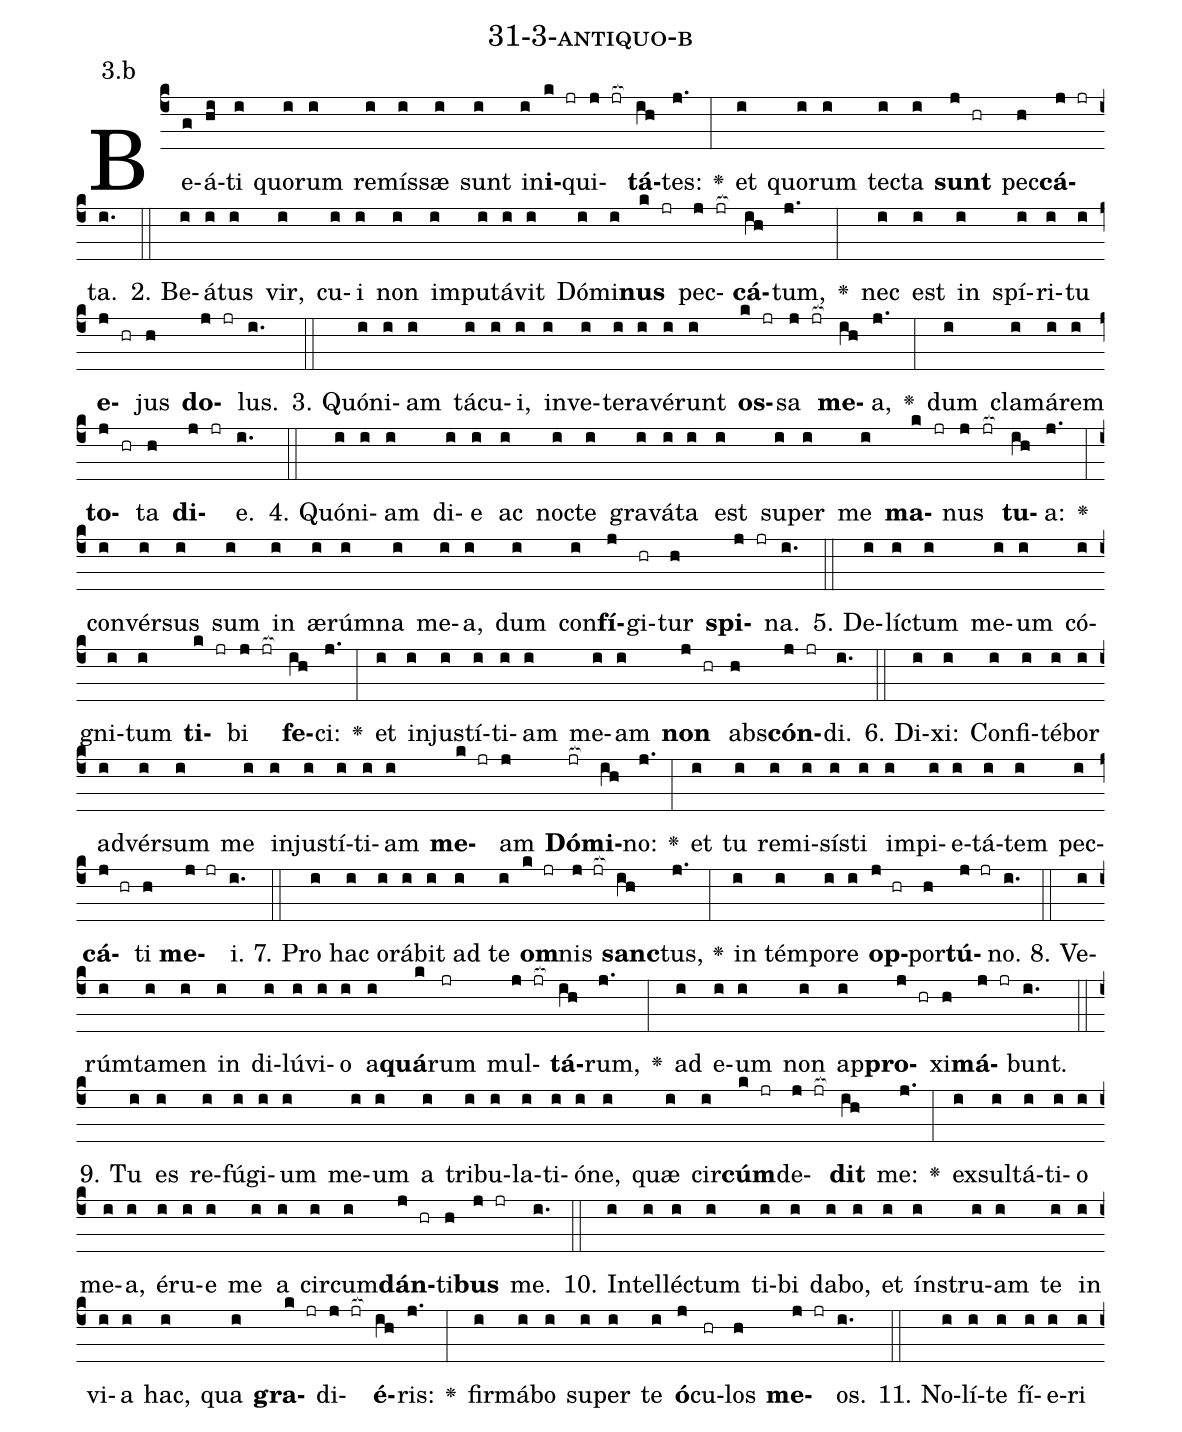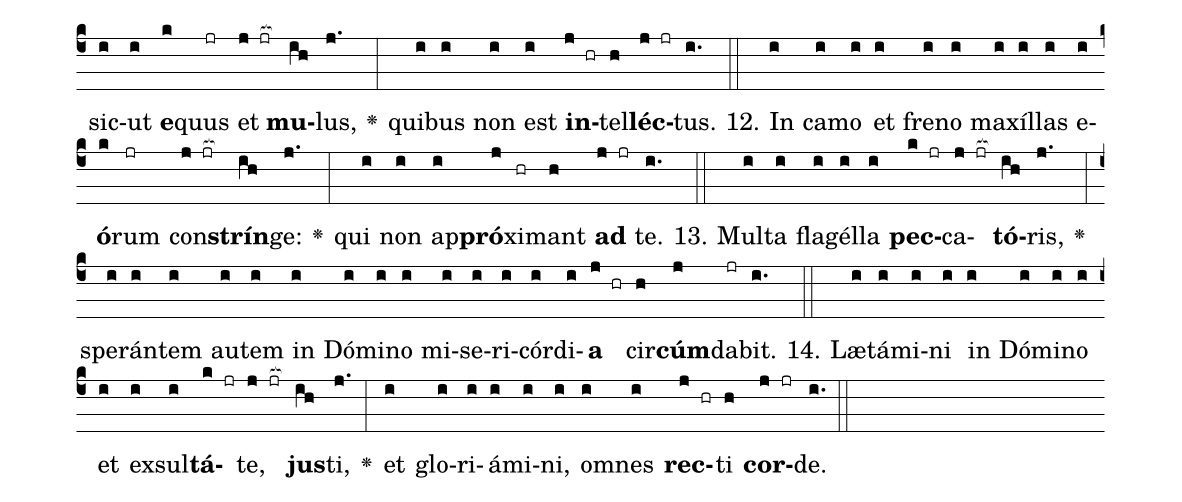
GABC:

name: 31-3-antiquo-b;
annotation: 3.b;
%%
(c4)Be(g)á(hi)ti(i) quo(i)rum(i) re(i)mís(i)sæ(i) sunt(i) in(i)<b>i</b>(k jr)qui(j jr[ocb:1{])<b>tá</b>(ih[ocb:0}])tes:(j.) <v>\greheightstar</v>(:) et(i) quo(i)rum(i) tec(i)ta(i) <b>sunt</b>(j hr) pec(h)<b>cá</b>(j jr)ta.(i.) (::)
2. Be(i)á(i)tus(i) vir,(i) cu(i)i(i) non(i) im(i)pu(i)tá(i)vit(i) Dó(i)mi(i)<b>nus</b>(k jr) pec(j jr[ocb:1{])<b>cá</b>(ih[ocb:0}])tum,(j.) <v>\greheightstar</v>(:) nec(i) est(i) in(i) spí(i)ri(i)tu(i) <b>e</b>(j hr)jus(h) <b>do</b>(j jr)lus.(i.) (::)
3. Quón(i)i(i)am(i) tá(i)cu(i)i,(i) in(i)ve(i)te(i)ra(i)vé(i)runt(i) <b>os</b>(k jr)sa(j jr[ocb:1{]) <b>me</b>(ih[ocb:0}])a,(j.) <v>\greheightstar</v>(:) dum(i) cla(i)má(i)rem(i) <b>to</b>(j hr)ta(h) <b>di</b>(j jr)e.(i.) (::)
4. Quón(i)i(i)am(i) di(i)e(i) ac(i) noc(i)te(i) gra(i)vá(i)ta(i) est(i) su(i)per(i) me(i) <b>ma</b>(k jr)nus(j jr[ocb:1{]) <b>tu</b>(ih[ocb:0}])a:(j.) <v>\greheightstar</v>(:) con(i)vér(i)sus(i) sum(i) in(i) æ(i)rúm(i)na(i) me(i)a,(i) dum(i) con(i)<b>fí</b>(j)gi(hr)tur(h) <b>spi</b>(j jr)na.(i.) (::)
5. De(i)líc(i)tum(i) me(i)um(i) có(i)gni(i)tum(i) <b>ti</b>(k jr)bi(j jr[ocb:1{]) <b>fe</b>(ih[ocb:0}])ci:(j.) <v>\greheightstar</v>(:) et(i) in(i)jus(i)tí(i)ti(i)am(i) me(i)am(i) <b>non</b>(j hr) abs(h)<b>cón</b>(j jr)di.(i.) (::)
6. Di(i)xi:(i) Con(i)fi(i)té(i)bor(i) ad(i)vér(i)sum(i) me(i) in(i)jus(i)tí(i)ti(i)am(i) <b>me</b>(k jr)am(j) <b>Dó</b>(jr[ocb:1{])<b>mi</b>(ih[ocb:0}])no:(j.) <v>\greheightstar</v>(:) et(i) tu(i) re(i)mi(i)sís(i)ti(i) im(i)pi(i)e(i)tá(i)tem(i) pec(i)<b>cá</b>(j hr)ti(h) <b>me</b>(j jr)i.(i.) (::)
7. Pro(i) hac(i) o(i)rá(i)bit(i) ad(i) te(i) <b>om</b>(k jr)nis(j jr[ocb:1{]) <b>sanc</b>(ih[ocb:0}])tus,(j.) <v>\greheightstar</v>(:) in(i) tém(i)po(i)re(i) <b>op</b>(j hr)por(h)<b>tú</b>(j jr)no.(i.) (::)
8. Ve(i)rúm(i)ta(i)men(i) in(i) di(i)lú(i)vi(i)o(i) a(i)<b>quá</b>(k)rum(jr) mul(j jr[ocb:1{])<b>tá</b>(ih[ocb:0}])rum,(j.) <v>\greheightstar</v>(:) ad(i) e(i)um(i) non(i) ap(i)<b>pro</b>(j hr)xi(h)<b>má</b>(j jr)bunt.(i.) (::)
9. Tu(i) es(i) re(i)fú(i)gi(i)um(i) me(i)um(i) a(i) tri(i)bu(i)la(i)ti(i)ó(i)ne,(i) quæ(i) cir(i)<b>cúm</b>(k jr)de(j jr[ocb:1{])<b>dit</b>(ih[ocb:0}]) me:(j.) <v>\greheightstar</v>(:) ex(i)sul(i)tá(i)ti(i)o(i) me(i)a,(i) é(i)ru(i)e(i) me(i) a(i) cir(i)cum(i)<b>dán</b>(j hr)ti(h)<b>bus</b>(j jr) me.(i.) (::)
10. In(i)tel(i)léc(i)tum(i) ti(i)bi(i) da(i)bo,(i) et(i) ín(i)stru(i)am(i) te(i) in(i) vi(i)a(i) hac,(i) qua(i) <b>gra</b>(k jr)di(j jr[ocb:1{])<b>é</b>(ih[ocb:0}])ris:(j.) <v>\greheightstar</v>(:) fir(i)má(i)bo(i) su(i)per(i) te(i) <b>ó</b>(j)cu(hr)los(h) <b>me</b>(j jr)os.(i.) (::)
11. No(i)lí(i)te(i) fí(i)e(i)ri(i) sic(i)ut(i) <b>e</b>(k)quus(jr) et(j jr[ocb:1{]) <b>mu</b>(ih[ocb:0}])lus,(j.) <v>\greheightstar</v>(:) qui(i)bus(i) non(i) est(i) <b>in</b>(j hr)tel(h)<b>léc</b>(j jr)tus.(i.) (::)
12. In(i) ca(i)mo(i) et(i) fre(i)no(i) ma(i)xíl(i)las(i) e(i)<b>ó</b>(k)rum(jr) con(j jr[ocb:1{])<b>strín</b>(ih[ocb:0}])ge:(j.) <v>\greheightstar</v>(:) qui(i) non(i) ap(i)<b>pró</b>(j)xi(hr)mant(h) <b>ad</b>(j jr) te.(i.) (::)
13. Mul(i)ta(i) fla(i)gél(i)la(i) <b>pec</b>(k jr)ca(j jr[ocb:1{])<b>tó</b>(ih[ocb:0}])ris,(j.) <v>\greheightstar</v>(:) spe(i)rán(i)tem(i) au(i)tem(i) in(i) Dó(i)mi(i)no(i) mi(i)se(i)ri(i)cór(i)di(i)<b>a</b>(j hr) cir(h)<b>cúm</b>(j)da(jr)bit.(i.) (::)
14. Læ(i)tá(i)mi(i)ni(i) in(i) Dó(i)mi(i)no(i) et(i) ex(i)sul(i)<b>tá</b>(k jr)te,(j jr[ocb:1{]) <b>jus</b>(ih[ocb:0}])ti,(j.) <v>\greheightstar</v>(:) et(i) glo(i)ri(i)á(i)mi(i)ni,(i) om(i)nes(i) <b>rec</b>(j hr)ti(h) <b>cor</b>(j jr)de.(i.) (::)
